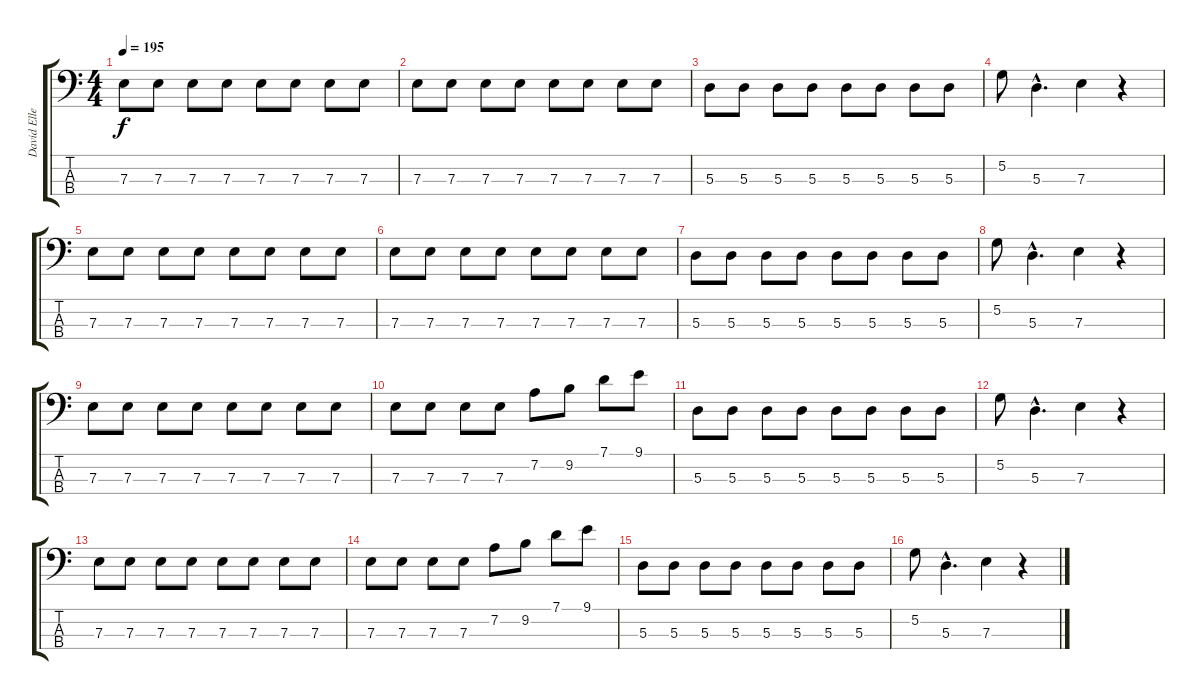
\track ("David Ellefson" "David Elle") {instrument acousticguitarnylon}
\staff {score tabs}
\tuning (G2 D2 A1 E1) {hide}
\ts (4 4)
\tempo 195
\clef f4
\ks c
7.3.8{dy f} 7.3.8 7.3.8 7.3.8 7.3.8 7.3.8 7.3.8 7.3.8 |
7.3.8 7.3.8 7.3.8 7.3.8 7.3.8 7.3.8 7.3.8 7.3.8 |
5.3.8 5.3.8 5.3.8 5.3.8 5.3.8 5.3.8 5.3.8 5.3.8 |
5.2.8 5.3{hac}.4{d} 7.3.4 r.4 |
7.3.8 7.3.8 7.3.8 7.3.8 7.3.8 7.3.8 7.3.8 7.3.8 |
7.3.8 7.3.8 7.3.8 7.3.8 7.3.8 7.3.8 7.3.8 7.3.8 |
5.3.8 5.3.8 5.3.8 5.3.8 5.3.8 5.3.8 5.3.8 5.3.8 |
5.2.8 5.3{hac}.4{d} 7.3.4 r.4 |
7.3.8 7.3.8 7.3.8 7.3.8 7.3.8 7.3.8 7.3.8 7.3.8 |
7.3.8 7.3.8 7.3.8 7.3.8 7.2.8 9.2.8 7.1.8 9.1.8 |
5.3.8 5.3.8 5.3.8 5.3.8 5.3.8 5.3.8 5.3.8 5.3.8 |
5.2.8 5.3{hac}.4{d} 7.3.4 r.4 |
7.3.8 7.3.8 7.3.8 7.3.8 7.3.8 7.3.8 7.3.8 7.3.8 |
7.3.8 7.3.8 7.3.8 7.3.8 7.2.8 9.2.8 7.1.8 9.1.8 |
5.3.8 5.3.8 5.3.8 5.3.8 5.3.8 5.3.8 5.3.8 5.3.8 |
5.2.8 5.3{hac}.4{d} 7.3.4 r.4
